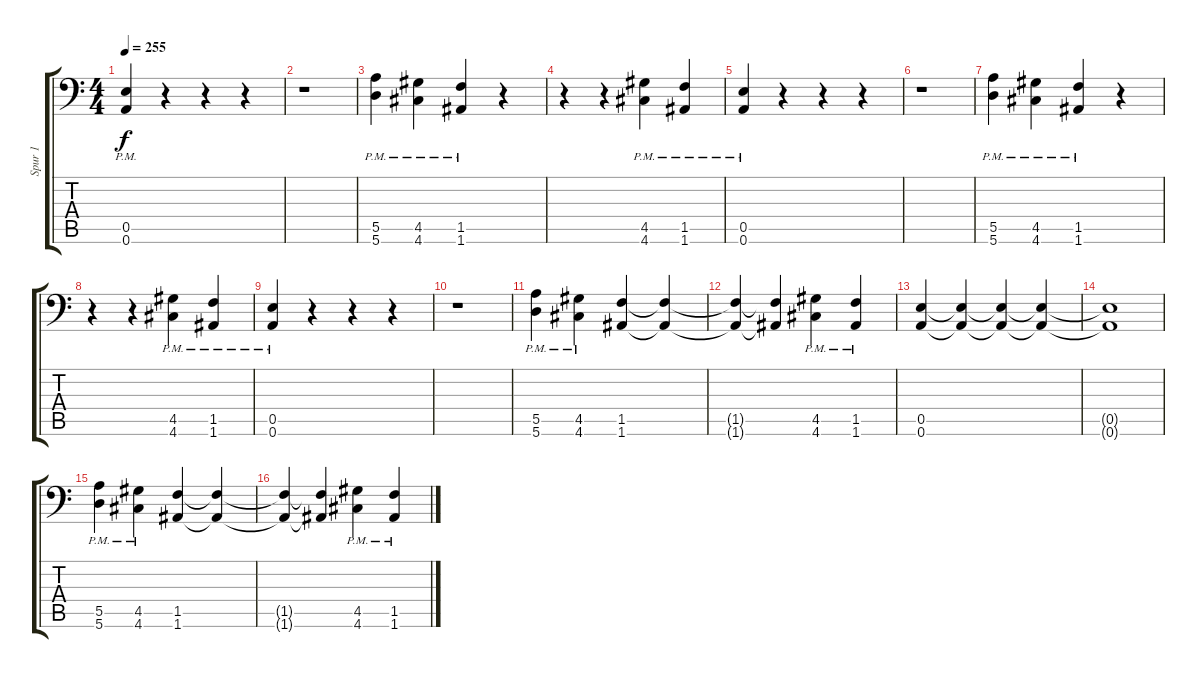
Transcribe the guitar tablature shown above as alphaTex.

\track ("Spur 1" "Spur 1") {instrument distortionguitar}
\staff {score tabs}
\tuning (B3 Gb3 D3 A2 E2 A1) {hide}
\ts (4 4)
\tempo 255
\clef f4
\ks c
(0.5{pm} 0.6{pm}).4{dy f} r.4 r.4 r.4 |
r.1 |
(5.5{pm} 5.6{pm}).4 (4.5{pm} 4.6{pm}).4 (1.5{pm} 1.6{pm}).4 r.4 |
r.4 r.4 (4.5{pm} 4.6{pm}).4 (1.5{pm} 1.6{pm}).4 |
(0.5{pm} 0.6{pm}).4 r.4 r.4 r.4 |
r.1 |
(5.5{pm} 5.6{pm}).4 (4.5{pm} 4.6{pm}).4 (1.5{pm} 1.6{pm}).4 r.4 |
r.4 r.4 (4.5{pm} 4.6{pm}).4 (1.5{pm} 1.6{pm}).4 |
(0.5{pm} 0.6{pm}).4 r.4 r.4 r.4 |
r.1 |
(5.5{pm} 5.6{pm}).4 (4.5{pm} 4.6{pm}).4 (1.5 1.6).4 (1.5{t} 1.6{t}).4 |
(1.5{t} 1.6{t}).4 (1.5{t} 1.6{t}).4 (4.5{pm} 4.6{pm}).4 (1.5{pm} 1.6{pm}).4 |
(0.5 0.6).4 (0.5{t} 0.6{t}).4 (0.5{t} 0.6{t}).4 (0.5{t} 0.6{t}).4 |
(0.5{t} 0.6{t}).1 |
(5.5{pm} 5.6{pm}).4 (4.5{pm} 4.6{pm}).4 (1.5 1.6).4 (1.5{t} 1.6{t}).4 |
(1.5{t} 1.6{t}).4 (1.5{t} 1.6{t}).4 (4.5{pm} 4.6{pm}).4 (1.5{pm} 1.6{pm}).4
